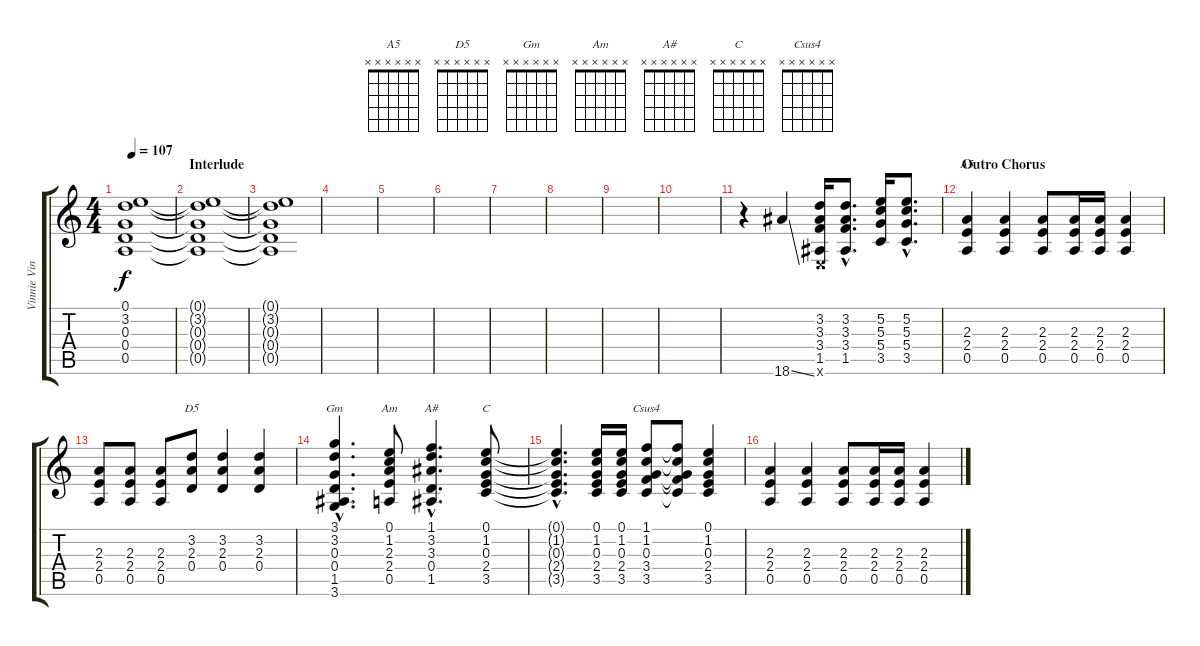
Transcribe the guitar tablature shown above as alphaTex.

\track ("Vinnie Vincent - guitar (rhythm 1)" "Vinnie Vin") {instrument distortionguitar}
\staff {score tabs}
\tuning (E4 B3 G3 D3 A2 E2) {hide}
\chord ("A5" x x x x x x)
\chord ("D5" x x x x x x)
\chord ("Gm" x x x x x x)
\chord ("Am" x x x x x x)
\chord ("A#" x x x x x x)
\chord ("C" x x x x x x)
\chord ("Csus4" x x x x x x)
\ts (4 4)
\tempo 107
\clef g2
\ks c
(0.1{t} 3.2{t} 0.3{t} 0.4{t} 0.5{t}).1{dy f volume 0} |
\section ("" "Interlude")
(0.1{t} 3.2{t} 0.3{t} 0.4{t} 0.5{t}).1 |
(0.1{t} 3.2{t} 0.3{t} 0.4{t} 0.5{t}).1 |
|
|
|
|
|
|
|
r.4 18.6{ss}.4 (3.2 3.3 3.4 1.5 0.6{x}).16 (3.2{hac} 3.3{hac} 3.4{hac} 1.5{hac}).8{d} (5.2 5.3 5.4 3.5).16 (5.2{hac} 5.3{hac} 5.4{hac} 3.5{hac}).8{d} |
\section ("" "Outro Chorus")
(2.3 2.4 0.5).4{ch "A5"} (2.3 2.4 0.5).4 (2.3 2.4 0.5).8 (2.3 2.4 0.5).16 (2.3 2.4 0.5).16 (2.3 2.4 0.5).4 |
(2.3 2.4 0.5).8 (2.3 2.4 0.5).8 (2.3 2.4 0.5).8 (3.2 2.3 0.4).8{ch "D5"} (3.2 2.3 0.4).4 (3.2 2.3 0.4).4 |
(3.1{hac} 3.2{hac} 0.3{hac} 0.4{hac} 1.5{hac} 3.6{hac}).4{d ch "Gm"} (0.1 1.2 2.3 2.4 0.5).8{ch "Am"} (1.1{hac} 3.2{hac} 3.3{hac} 0.4{hac} 1.5{hac}).4{d ch "A#"} (0.1 1.2 0.3 2.4 3.5).8{ch "C"} |
(0.1{hac t} 1.2{hac t} 0.3{hac t} 2.4{hac t} 3.5{hac t}).4{d} (0.1 1.2 0.3 2.4 3.5).16 (0.1 1.2 0.3 2.4 3.5).16 (1.1 1.2 0.3 3.4 3.5).8{ch "Csus4"} (1.1{t} 1.2{t} 0.3{t} 3.4{t} 3.5{t}).8 (0.1 1.2 0.3 2.4 3.5).4 |
(2.3 2.4 0.5).4 (2.3 2.4 0.5).4 (2.3 2.4 0.5).8 (2.3 2.4 0.5).16 (2.3 2.4 0.5).16 (2.3 2.4 0.5).4
